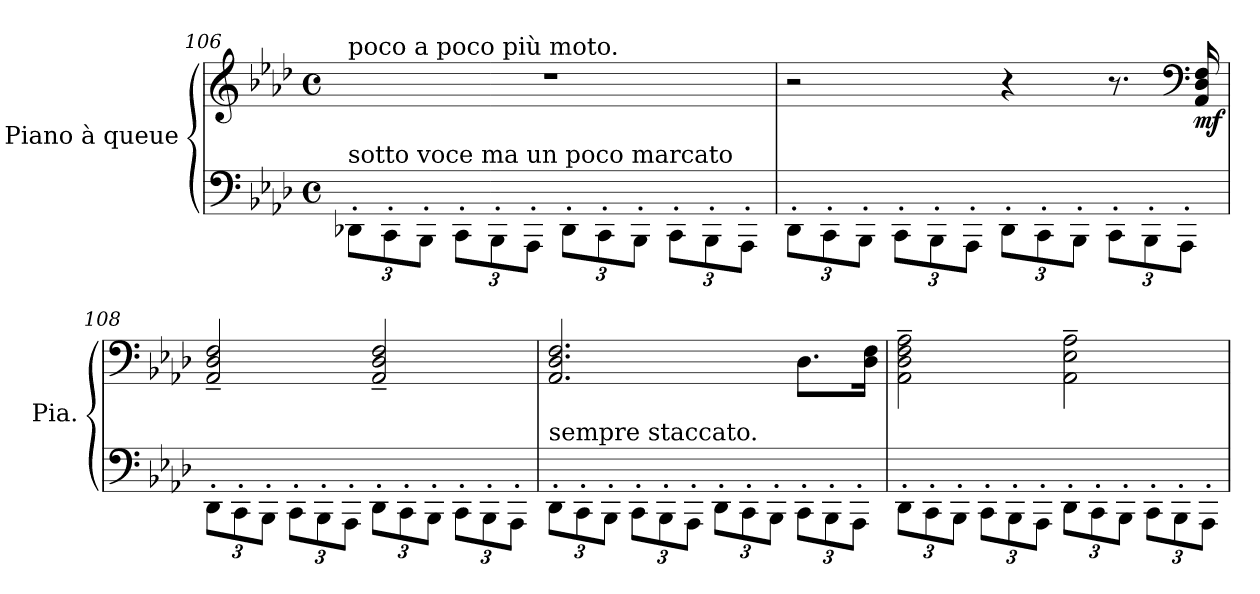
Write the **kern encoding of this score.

**kern	**kern	**dynam
*part1	*part1	*part1
*staff2	*staff1	*staff1/2
*I"Piano à queue	*	*
*I'Pia.	*	*
*clefF4	*clefG2	*
*k[b-e-a-d-]	*k[b-e-a-d-]	*
*M4/4	*M4/4	*
*met(c)	*met(c)	*
*Xbrackettup	*	*
=106	=106	=106
!	!LO:TX:a:t=poco a poco più moto.	!
!LO:TX:a:t=sotto voce ma un poco marcato	!	!
12DD-X'\L	1r	.
12CC'\	.	.
12BBB-'\J	.	.
12CC'\L	.	.
12BBB-'\	.	.
12AAA-'\J	.	.
12DD-'\L	.	.
12CC'\	.	.
12BBB-'\J	.	.
12CC'\L	.	.
12BBB-'\	.	.
12AAA-'\J	.	.
=107	=107	=107
12DD-'\L	2r	.
12CC'\	.	.
12BBB-'\J	.	.
12CC'\L	.	.
12BBB-'\	.	.
12AAA-'\J	.	.
12DD-'\L	4r	.
12CC'\	.	.
12BBB-'\J	.	.
12CC'\L	8.r	.
12BBB-'\	.	.
12AAA-'\J	.	.
*	*clefF4	*
!	!	!LO:DY:b
.	16AA-/ 16D-/ 16F/	mf
!!LO:LB:g=z
=108	=108	=108
12DD-'\L	2AA-/~ 2D-/~ 2F/~	.
12CC'\	.	.
12BBB-'\J	.	.
12CC'\L	.	.
12BBB-'\	.	.
12AAA-'\J	.	.
12DD-'\L	2AA-/~ 2D-/~ 2F/~	.
12CC'\	.	.
12BBB-'\J	.	.
12CC'\L	.	.
12BBB-'\	.	.
12AAA-'\J	.	.
=109	=109	=109
!LO:TX:a:t=sempre staccato.	!	!
12DD-'\L	2.AA-/ 2.D-/ 2.F/	.
12CC'\	.	.
12BBB-'\J	.	.
12CC'\L	.	.
12BBB-'\	.	.
12AAA-'\J	.	.
12DD-'\L	.	.
12CC'\	.	.
12BBB-'\J	.	.
12CC'\L	8.D-\L	.
12BBB-'\	.	.
12AAA-'\J	.	.
.	16D-\ 16F\Jk	.
=110	=110	=110
12DD-'\L	2AA-\~ 2D-\~ 2F\~ 2A-\~	.
12CC'\	.	.
12BBB-'\J	.	.
12CC'\L	.	.
12BBB-'\	.	.
12AAA-'\J	.	.
12DD-'\L	2AA-\~ 2E-\~ 2A-\~	.
12CC'\	.	.
12BBB-'\J	.	.
12CC'\L	.	.
12BBB-'\	.	.
12AAA-'\J	.	.
=	=	=
*-	*-	*-
